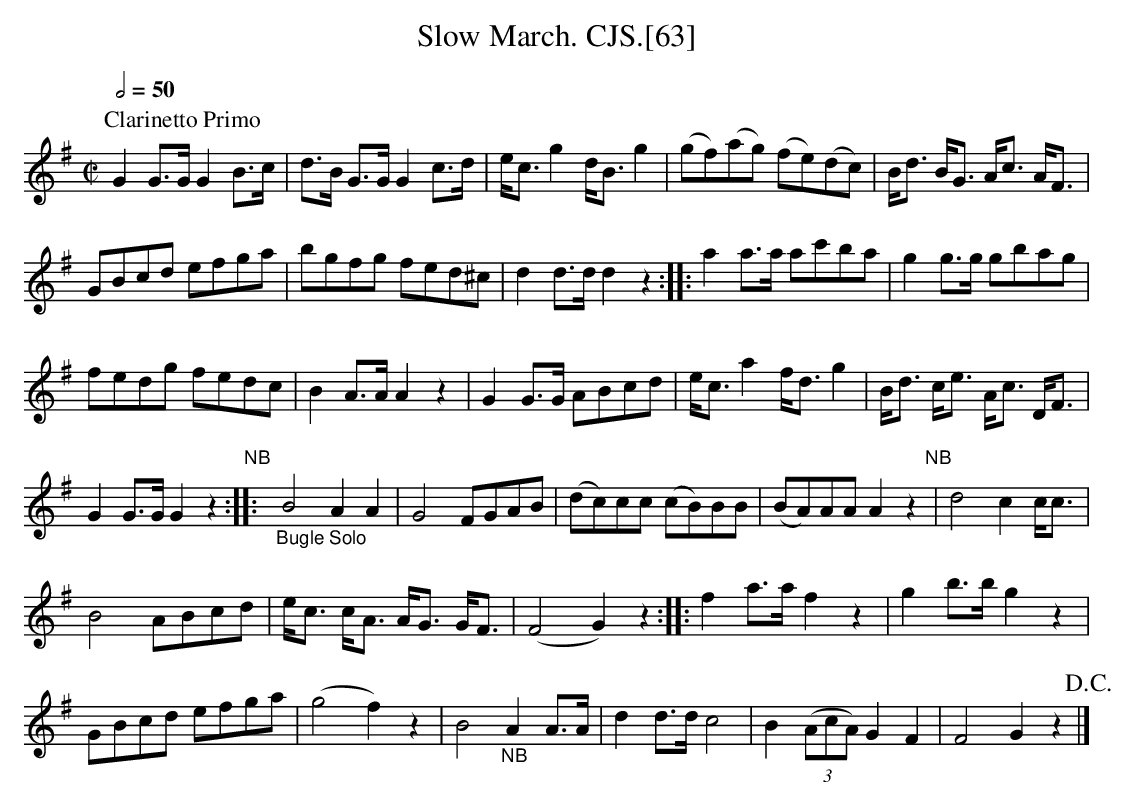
X:1
T:Slow March. CJS.[63]
M:C|
L:1/8
Q:1/2=50
K:G
P:Clarinetto Primo
G2G>G G2B>c|d>B G>G G2c>d|e<c g2 d<B g2|(gf)(ag) (fe)(dc)|B<d B<G A<c A<F|
GBcd efga|bgfg fed^c|d2 d>d d2z2::a2a>a ac'ba|g2g>g gbag|
fedg fedc|B2A>A A2z2|G2G>G ABcd|e<ca2 f<dg2|B<d c<e A<c D<F|
G2G>G G2z2"NB"::"_Bugle Solo"B4A2A2|G4FGAB|(dc)cc (cB)BB|(BA)AA A2z2"NB"|d4 c2c<c|
B4 ABcd|e<c c<A A<G G<F|(F4 G2)z2::f2a>a f2z2|g2b>b g2z2|
GBcd efga|(g4 f2)z2|B4 "_NB"A2 A>A|d2d>d c4|B2 ((3AcA) G2F2|F4 G2z2!D.C.!|]
